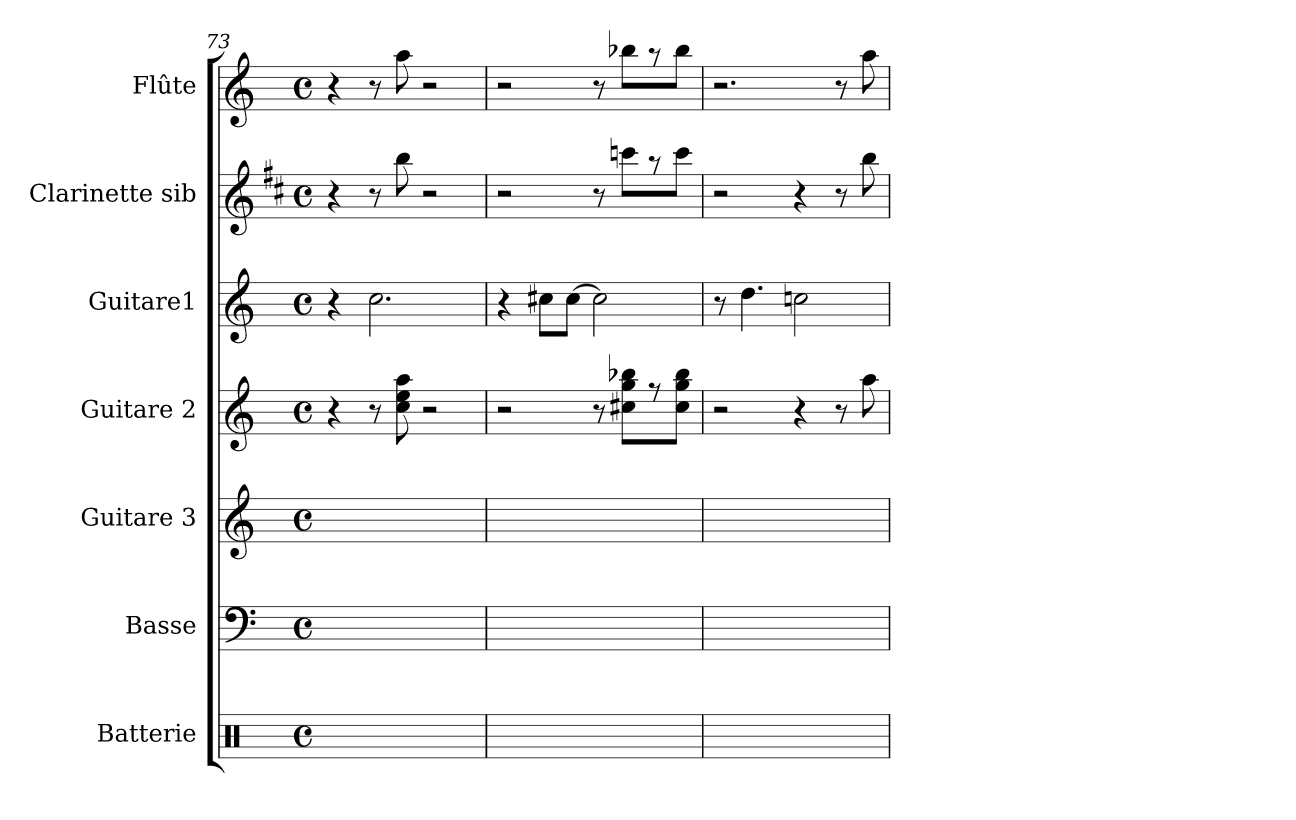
**kern	**kern	**kern	**kern	**kern	**kern	**kern
*part7	*part6	*part5	*part4	*part3	*part2	*part1
*staff7	*staff6	*staff5	*staff4	*staff3	*staff2	*staff1
*I"Batterie	*I"Basse	*I"Guitare 3	*I"Guitare 2	*I"Guitare1	*I"Clarinette sib	*I"Flûte
*I'Batt.	*I'B.ƒ.	*I'Gtr.ƒ. 3	*I'Gtr.ƒ. 2	*I'Gtr.ƒ. 1	*I'Cl. Sib	*I'Fl.
!!LO:PB:g=z
*clefX	*clefF4	*clefG2	*clefG2	*clefG2	*clefG2	*clefG2
*	*ITrd7c12	*ITrd7c12	*ITrd7c12	*ITrd7c12	*ITrd1c2	*
*k[]	*k[]	*k[]	*k[]	*k[]	*k[]	*k[]
*C:	*C:	*C:	*C:	*C:	*C:	*C:
*M4/4	*M4/4	*M4/4	*M4/4	*M4/4	*M4/4	*M4/4
*met(c)	*met(c)	*met(c)	*met(c)	*met(c)	*met(c)	*met(c)
=73	=73	=73	=73	=73	=73	=73
1Rggyy	1Cyy	1Cyy	4r	4r	4r	4r
.	.	.	8r	2.c\	8r	8r
.	.	.	8c\ 8e\ 8a\	.	8aa\	8aa\
.	.	.	2r	.	2r	2r
=74	=74	=74	=74	=74	=74	=74
1Rggyy	1Cyy	1Cyy	2r	4r	2r	2r
.	.	.	.	8c#X\L	.	.
.	.	.	.	[8c#\J	.	.
.	.	.	8r	2c#\]	8r	8r
.	.	.	8c#X\ 8g\ 8b-X\L	.	8bb-X\L	8bb-X\L
.	.	.	8r	.	8r	8r
.	.	.	8c#\ 8g\ 8b-\J	.	8bb-\J	8bb-\J
=75	=75	=75	=75	=75	=75	=75
1Rggyy	1Cyy	1Cyy	2r	8r	2r	2.r
.	.	.	.	4.d\	.	.
.	.	.	4r	2cn\	4r	.
.	.	.	8r	.	8r	8r
.	.	.	8a\	.	8aa\	8aa\
=	=	=	=	=	=	=
*-	*-	*-	*-	*-	*-	*-
